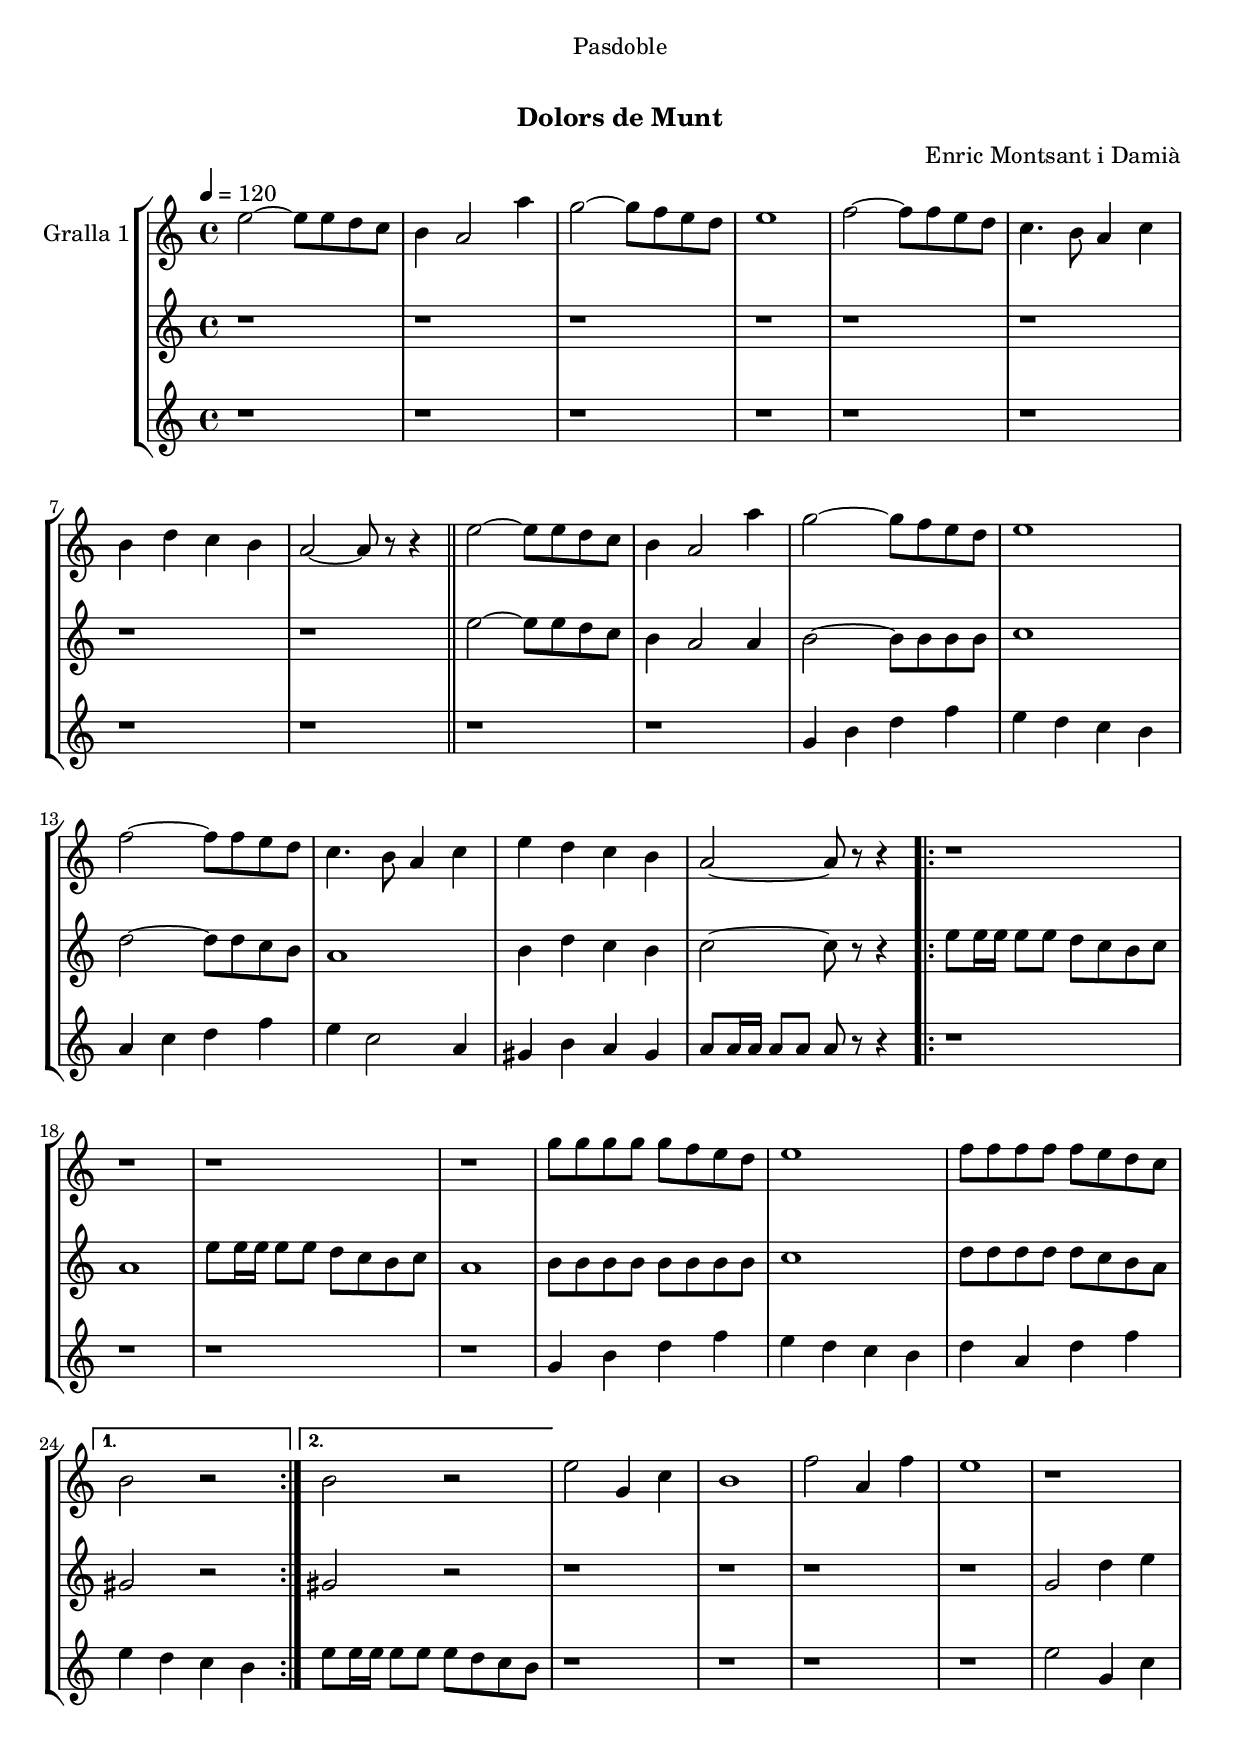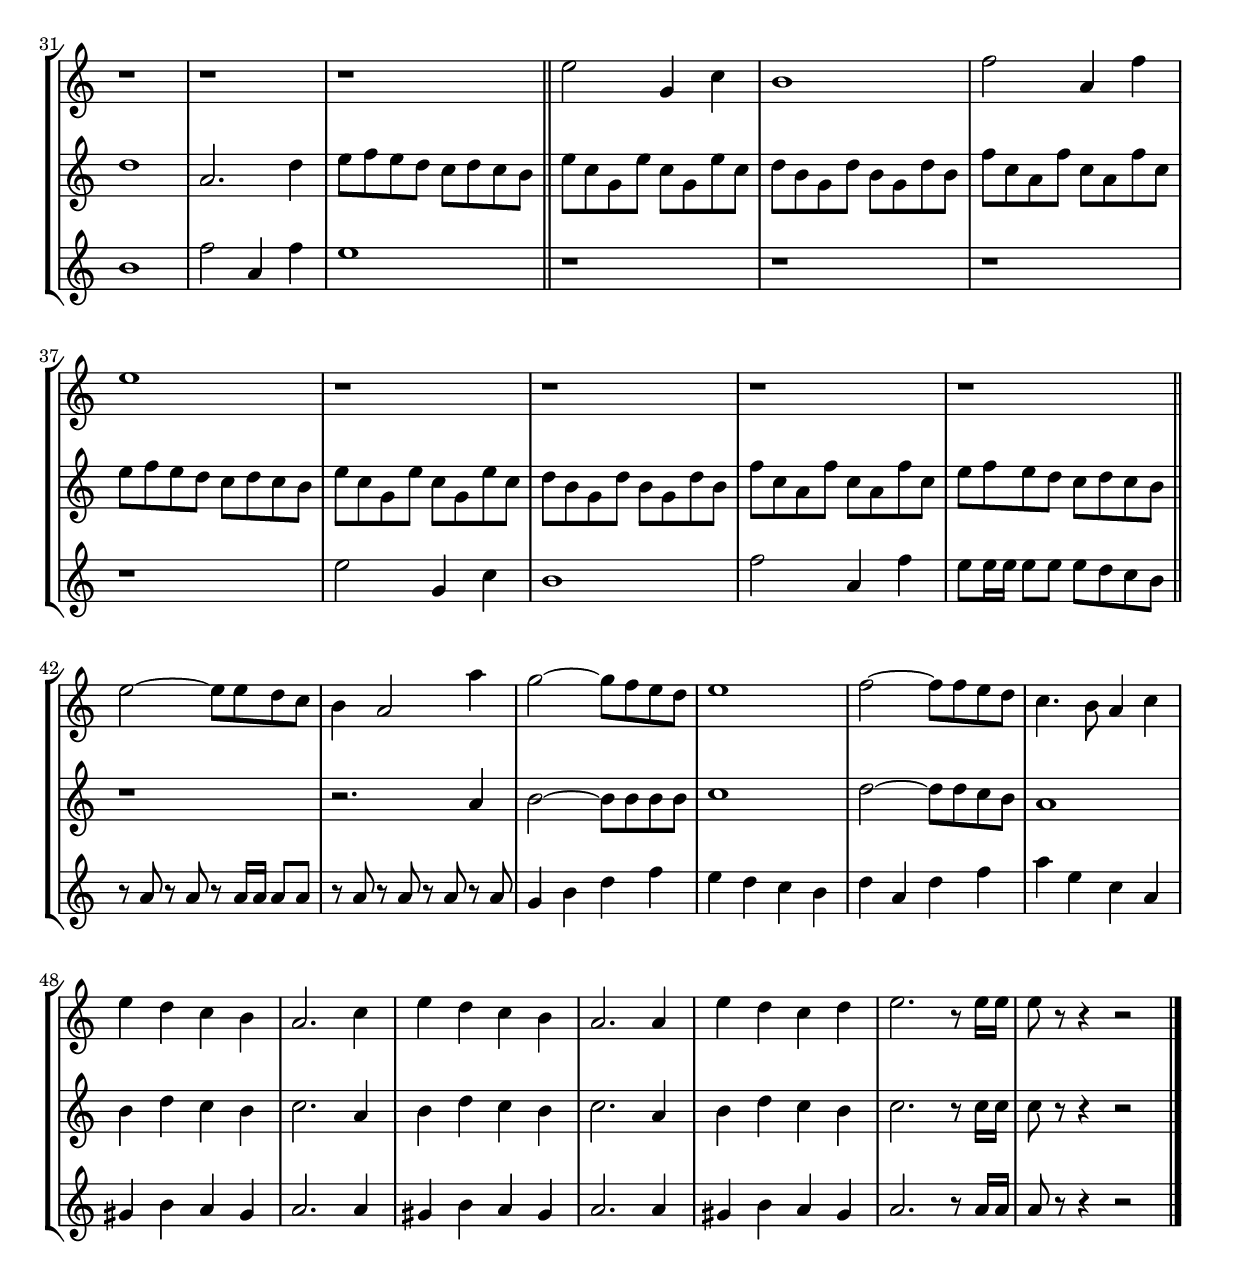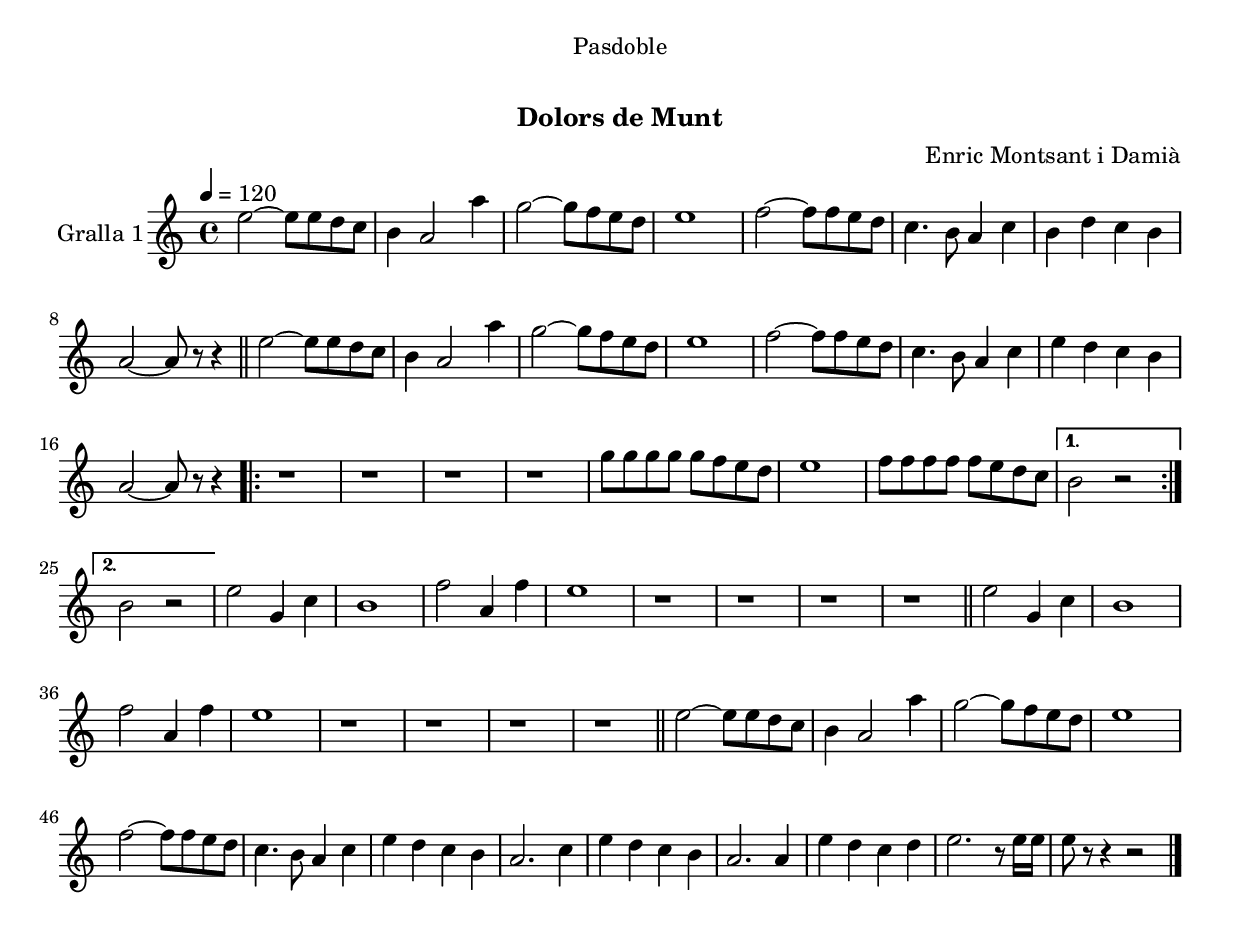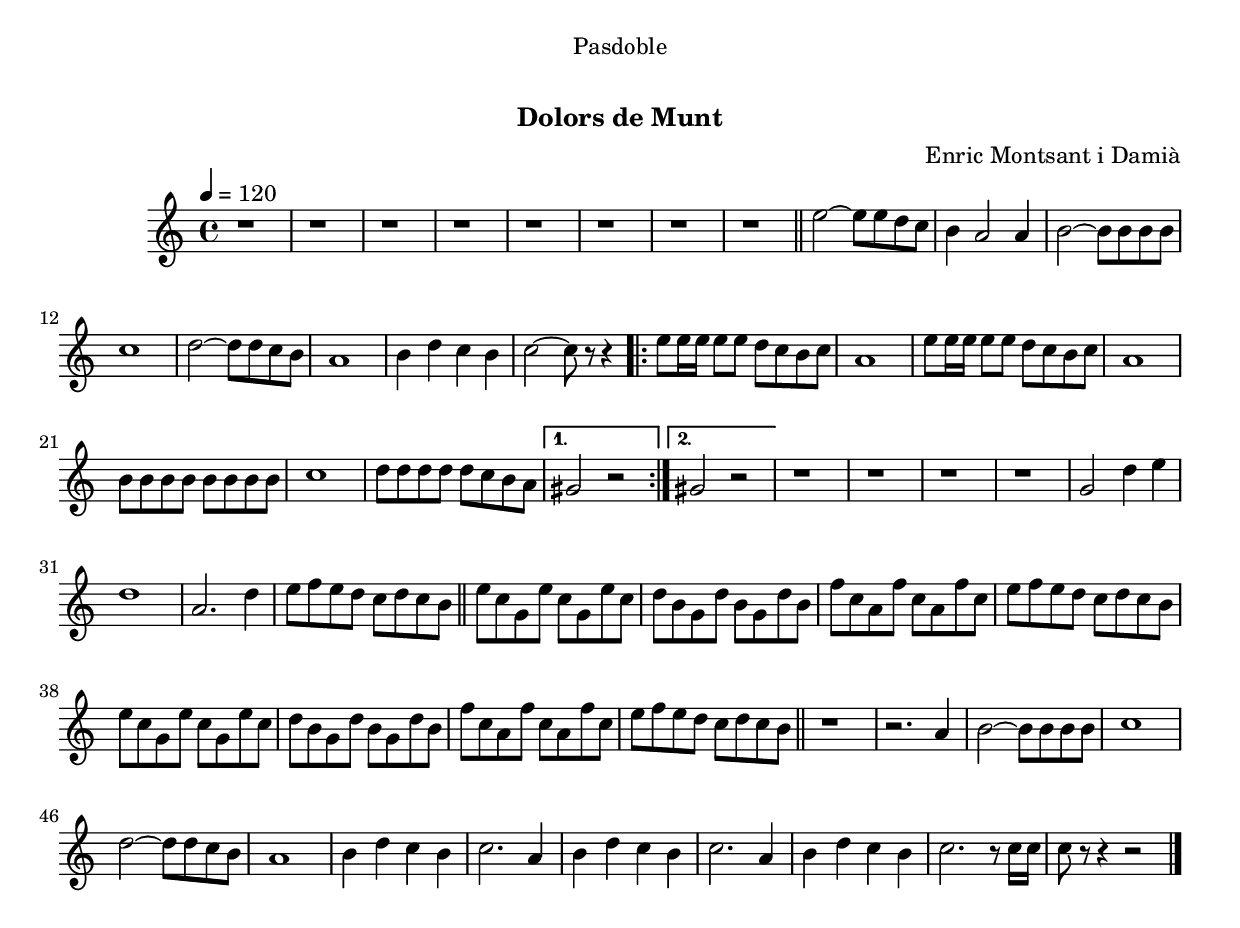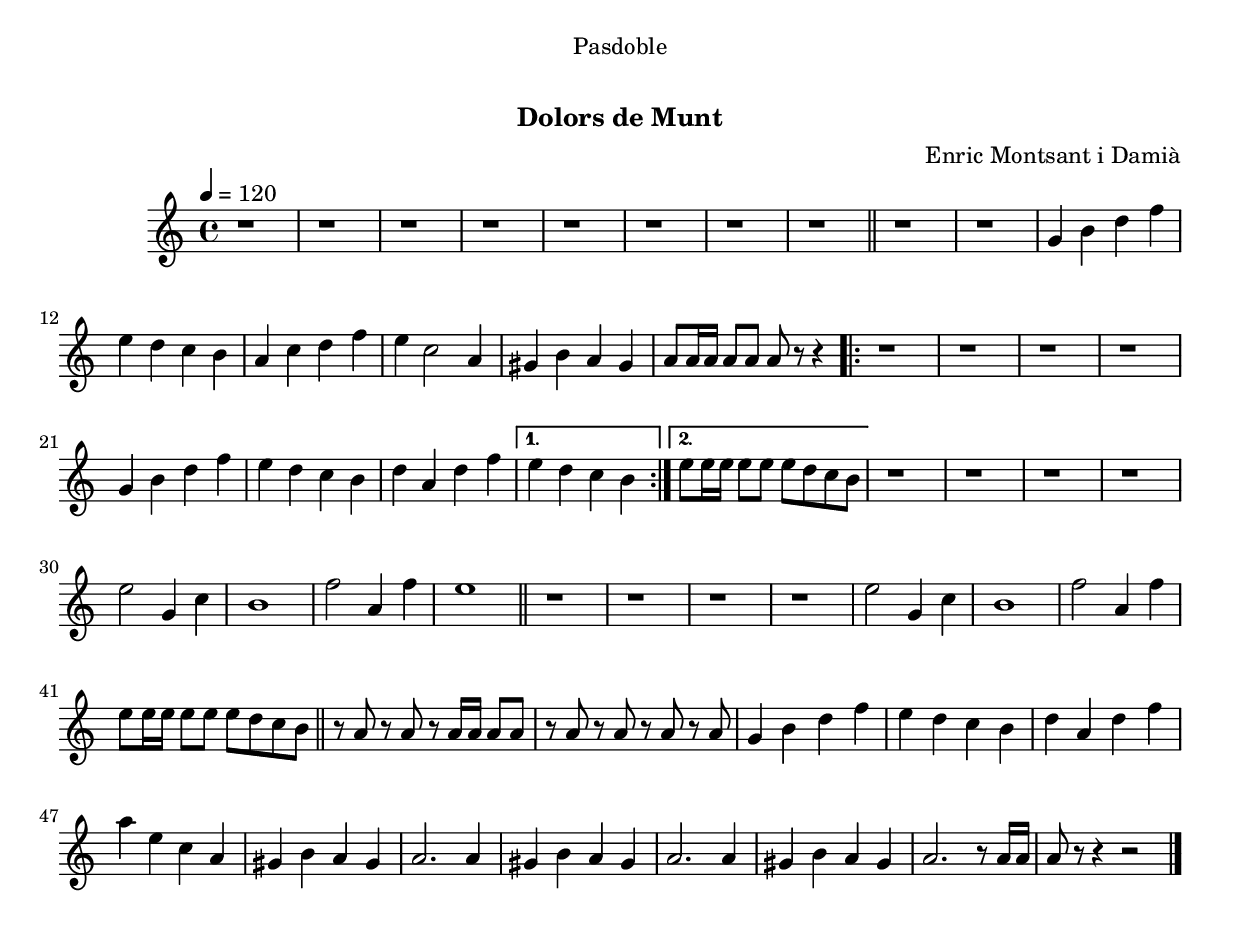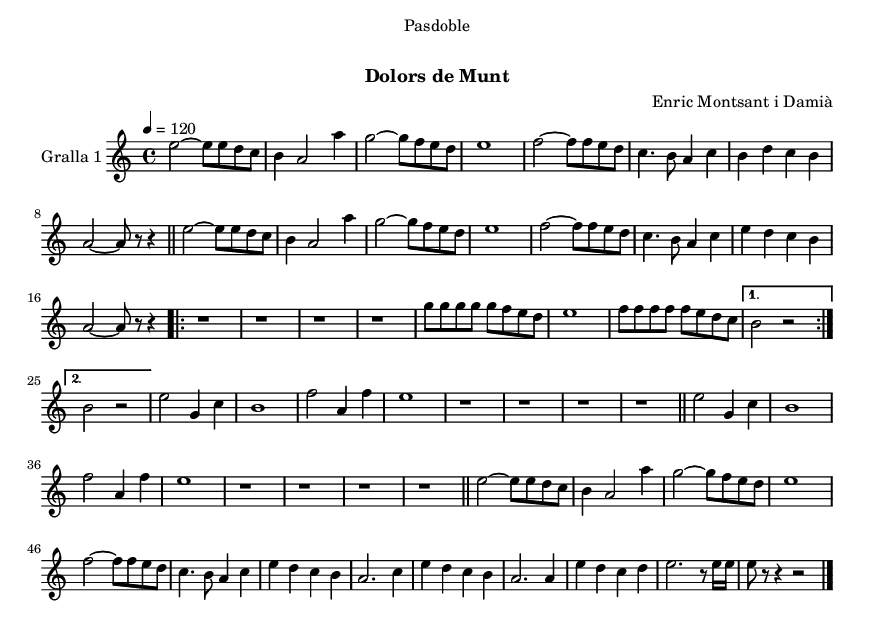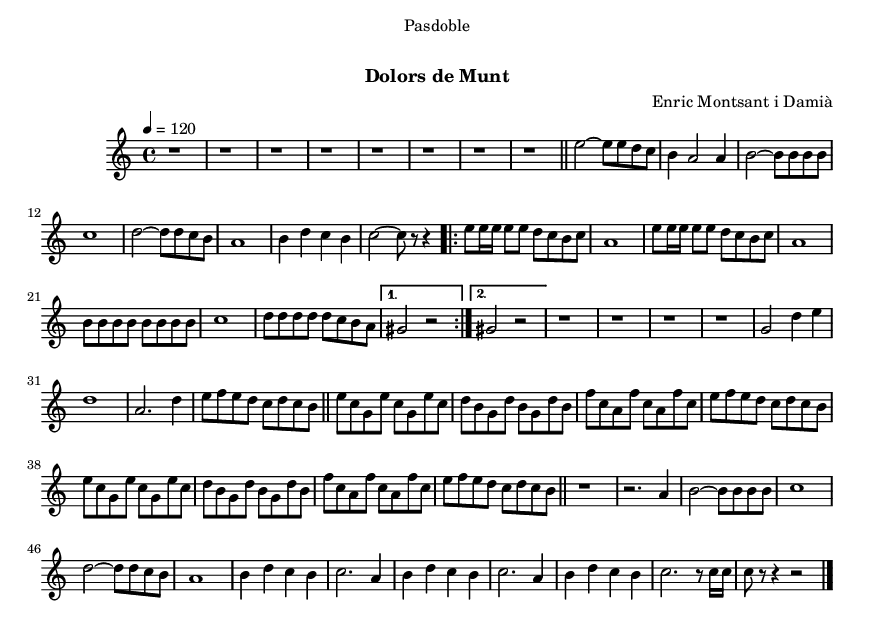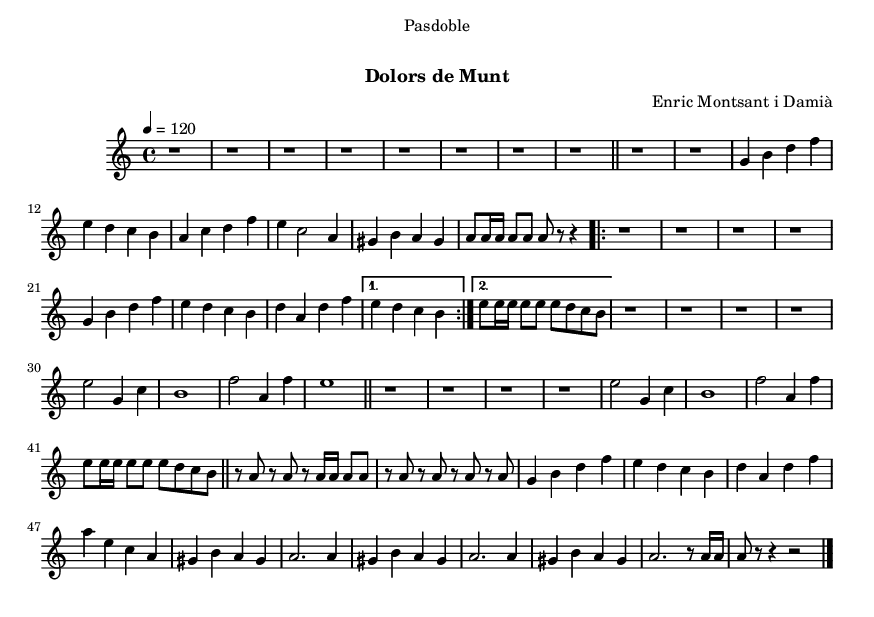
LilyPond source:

\version "2.16.0"

\header {
  dedication="Pasdoble"
  title="   "
  subtitle="Dolors de Munt"
  subsubtitle=""
  poet=""
  meter=""
  piece=""
  composer="Enric Montsant i Damià"
  arranger=""
  opus=""
  instrument=""
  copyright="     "
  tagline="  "
}

liniaroAa =
\relative e''
{
  \tempo 4=120
  \clef treble
  \key c \major
  \time 4/4
  e2 ~ e8 e d c  |
  b4 a2 a'4  |
  g2 ~ g8 f e d  |
  e1  |
  %05
  f2 ~ f8 f e d  |
  c4. b8 a4 c  |
  b4 d c b  |
  a2 ~ a8 r r4  \bar "||"
  e'2 ~ e8 e d c  |
  %10
  b4 a2 a'4  |
  g2 ~ g8 f e d  |
  e1  |
  f2 ~ f8 f e d  |
  c4. b8 a4 c  |
  %15
  e4 d c b  |
  a2 ~ a8 r r4  |
  \repeat volta 2 { r1  |
  r1  |
  r1  |
  %20
  r1  |
  g'8 g g g g f e d  |
  e1  |
  f8 f f f f e d c }
  \alternative { { b2 r }
  %25
  { b2 r } }
  e2 g,4 c  |
  b1  |
  f'2 a,4 f'  |
  e1  |
  %30
  r1  |
  r1  |
  r1  |
  r1  \bar "||"
  e2 g,4 c  |
  %35
  b1  |
  f'2 a,4 f'  |
  e1  |
  r1  |
  r1  |
  %40
  r1  |
  r1  \bar "||"
  e2 ~ e8 e d c  |
  b4 a2 a'4  |
  g2 ~ g8 f e d  |
  %45
  e1  |
  f2 ~ f8 f e d  |
  c4. b8 a4 c  |
  e4 d c b  |
  a2. c4  |
  %50
  e4 d c b  |
  a2. a4  |
  e'4 d c d  |
  e2. r8 e16 e  |
  e8 r r4 r2  \bar "|."
}

liniaroAb =
\relative e''
{
  \tempo 4=120
  \clef treble
  \key c \major
  \time 4/4
  r1  |
  r1  |
  r1  |
  r1  |
  %05
  r1  |
  r1  |
  r1  |
  r1  \bar "||"
  e2 ~ e8 e d c  |
  %10
  b4 a2 a4  |
  b2 ~ b8 b b b  |
  c1  |
  d2 ~ d8 d c b  |
  a1  |
  %15
  b4 d c b  |
  c2 ~ c8 r r4  |
  \repeat volta 2 { e8 e16 e e8 e d c b c  |
  a1  |
  e'8 e16 e e8 e d c b c  |
  %20
  a1  |
  b8 b b b b b b b  |
  c1  |
  d8 d d d d c b a }
  \alternative { { gis2 r }
  %25
  { gis2 r } }
  r1  |
  r1  |
  r1  |
  r1  |
  %30
  g2 d'4 e  |
  d1  |
  a2. d4  |
  e8 f e d c d c b  \bar "||"
  e8 c g e' c g e' c  |
  %35
  d8 b g d' b g d' b  |
  f'8 c a f' c a f' c  |
  e8 f e d c d c b  |
  e8 c g e' c g e' c  |
  d8 b g d' b g d' b  |
  %40
  f'8 c a f' c a f' c  |
  e8 f e d c d c b  \bar "||"
  r1  |
  r2. a4  |
  b2 ~ b8 b b b  |
  %45
  c1  |
  d2 ~ d8 d c b  |
  a1  |
  b4 d c b  |
  c2. a4  |
  %50
  b4 d c b  |
  c2. a4  |
  b4 d c b  |
  c2. r8 c16 c  |
  c8 r r4 r2  \bar "|."
}

liniaroAc =
\relative g'
{
  \tempo 4=120
  \clef treble
  \key c \major
  \time 4/4
  r1  |
  r1  |
  r1  |
  r1  |
  %05
  r1  |
  r1  |
  r1  |
  r1  \bar "||"
  r1  |
  %10
  r1  |
  g4 b d f  |
  e4 d c b  |
  a4 c d f  |
  e4 c2 a4  |
  %15
  gis4 b a gis  |
  a8 a16 a a8 a a r r4  |
  \repeat volta 2 { r1  |
  r1  |
  r1  |
  %20
  r1  |
  g4 b d f  |
  e4 d c b  |
  d4 a d f }
  \alternative { { e4 d c b }
  %25
  { e8 e16 e e8 e e d c b } }
  r1  |
  r1  |
  r1  |
  r1  |
  %30
  e2 g,4 c  |
  b1  |
  f'2 a,4 f'  |
  e1  \bar "||"
  r1  |
  %35
  r1  |
  r1  |
  r1  |
  e2 g,4 c  |
  b1  |
  %40
  f'2 a,4 f'  |
  e8 e16 e e8 e e d c b  \bar "||"
  r8 a r a r a16 a a8 a  |
  r8 a r a r a r a  |
  g4 b d f  |
  %45
  e4 d c b  |
  d4 a d f  |
  a4 e c a  |
  gis4 b a gis  |
  a2. a4  |
  %50
  gis4 b a gis  |
  a2. a4  |
  gis4 b a gis  |
  a2. r8 a16 a  |
  a8 r r4 r2  \bar "|."
}

\book {

\paper {
  print-page-number = false
}

\bookpart {
  \score {
    \new StaffGroup {
      \override Score.RehearsalMark #'self-alignment-X = #LEFT
      <<
        \new Staff \with {instrumentName = #"Gralla 1" } \liniaroAa
        \new Staff \with {instrumentName = #"" } \liniaroAb
        \new Staff \with {instrumentName = #"" } \liniaroAc
      >>
    }
    \layout {}
  }\score { \unfoldRepeats
    \new StaffGroup {
      \override Score.RehearsalMark #'self-alignment-X = #LEFT
      <<
        \new Staff \with {instrumentName = #"Gralla 1" } \liniaroAa
        \new Staff \with {instrumentName = #"" } \liniaroAb
        \new Staff \with {instrumentName = #"" } \liniaroAc
      >>
    }
    \midi {}
  }
}

\bookpart {
  \header {}
  \score {
    \new StaffGroup {
      \override Score.RehearsalMark #'self-alignment-X = #LEFT
      <<
        \new Staff \with {instrumentName = #"Gralla 1" } \liniaroAa
      >>
    }
    \layout {}
  }\score { \unfoldRepeats
    \new StaffGroup {
      \override Score.RehearsalMark #'self-alignment-X = #LEFT
      <<
        \new Staff \with {instrumentName = #"Gralla 1" } \liniaroAa
      >>
    }
    \midi {}
  }
}

\bookpart {
  \header {}
  \score {
    \new StaffGroup {
      \override Score.RehearsalMark #'self-alignment-X = #LEFT
      <<
        \new Staff \with {instrumentName = #"" } \liniaroAb
      >>
    }
    \layout {}
  }\score { \unfoldRepeats
    \new StaffGroup {
      \override Score.RehearsalMark #'self-alignment-X = #LEFT
      <<
        \new Staff \with {instrumentName = #"" } \liniaroAb
      >>
    }
    \midi {}
  }
}

\bookpart {
  \header {}
  \score {
    \new StaffGroup {
      \override Score.RehearsalMark #'self-alignment-X = #LEFT
      <<
        \new Staff \with {instrumentName = #"" } \liniaroAc
      >>
    }
    \layout {}
  }\score { \unfoldRepeats
    \new StaffGroup {
      \override Score.RehearsalMark #'self-alignment-X = #LEFT
      <<
        \new Staff \with {instrumentName = #"" } \liniaroAc
      >>
    }
    \midi {}
  }
}

}

\book {

\paper {
  print-page-number = false
  #(set-paper-size "a6landscape")
  #(layout-set-staff-size 14)
}

\bookpart {
  \header {}
  \score {
    \new StaffGroup {
      \override Score.RehearsalMark #'self-alignment-X = #LEFT
      <<
        \new Staff \with {instrumentName = #"Gralla 1" } \liniaroAa
      >>
    }
    \layout {}
  }
}

\bookpart {
  \header {}
  \score {
    \new StaffGroup {
      \override Score.RehearsalMark #'self-alignment-X = #LEFT
      <<
        \new Staff \with {instrumentName = #"" } \liniaroAb
      >>
    }
    \layout {}
  }
}

\bookpart {
  \header {}
  \score {
    \new StaffGroup {
      \override Score.RehearsalMark #'self-alignment-X = #LEFT
      <<
        \new Staff \with {instrumentName = #"" } \liniaroAc
      >>
    }
    \layout {}
  }
}

}

